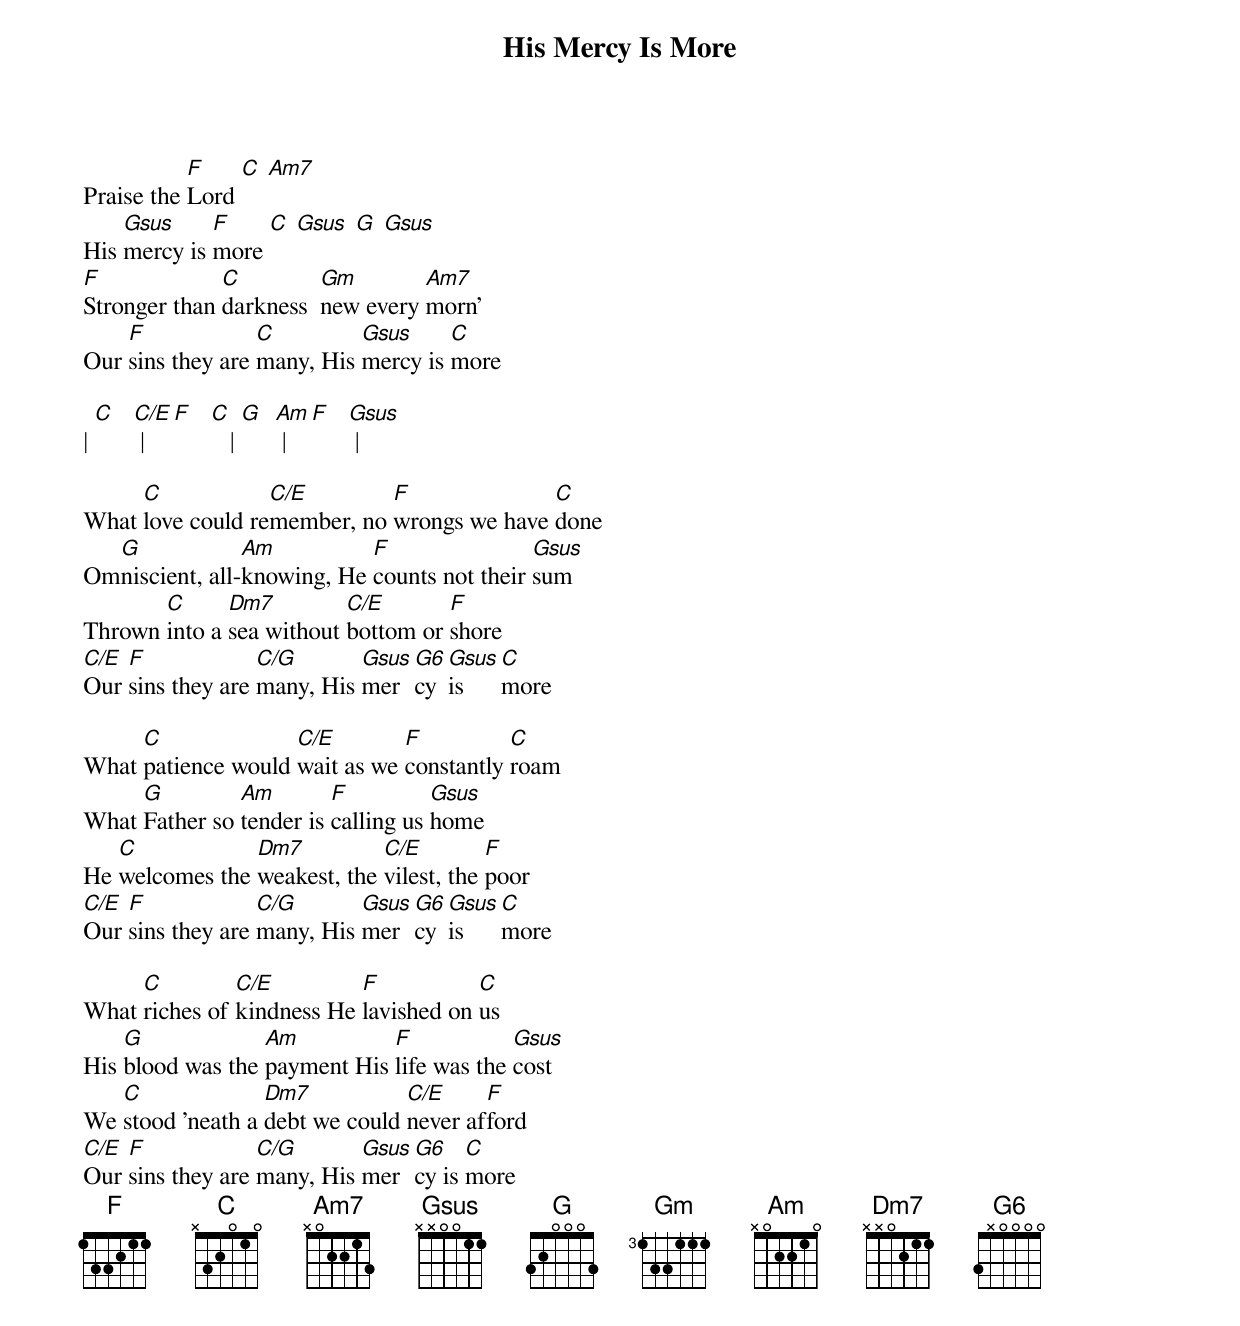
{title: His Mercy Is More}
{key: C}
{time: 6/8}
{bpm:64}
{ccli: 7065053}
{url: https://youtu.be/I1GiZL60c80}
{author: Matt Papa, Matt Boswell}
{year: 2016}
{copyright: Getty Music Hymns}

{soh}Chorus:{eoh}
Praise the [F]Lord [C] [Am7]
His [Gsus]mercy is [F]more [C] [Gsus] [G] [Gsus]
[F]Stronger than [C]darkness  [Gm]new every [Am7]morn'
Our [F]sins they are [C]many, His [Gsus]mercy is [C]more

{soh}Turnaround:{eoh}
| [C]   [C/E] | [F]   [C]   | [G]  [Am] | [F]   [Gsus] |

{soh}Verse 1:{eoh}
What [C]love could re[C/E]member, no [F]wrongs we have [C]done
Om[G]niscient, all-[Am]knowing, He [F]counts not their [Gsus]sum
Thrown [C]into a [Dm7]sea without [C/E]bottom or [F]shore
[C/E]Our [F]sins they are [C/G]many, His [Gsus]mer[G6]cy [Gsus]is [C]more

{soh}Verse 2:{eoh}
What [C]patience would [C/E]wait as we [F]constantly [C]roam
What [G]Father so [Am]tender is [F]calling us [Gsus]home
He [C]welcomes the [Dm7]weakest, the [C/E]vilest, the [F]poor
[C/E]Our [F]sins they are [C/G]many, His [Gsus]mer[G6]cy [Gsus]is [C]more

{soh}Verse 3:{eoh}
What [C]riches of [C/E]kindness He [F]lavished on [C]us
His [G]blood was the [Am]payment His [F]life was the [Gsus]cost
We [C]stood 'neath a [Dm7]debt we could [C/E]never af[F]ford
[C/E]Our [F]sins they are [C/G]many, His [Gsus]mer[G6]cy is [C]more
